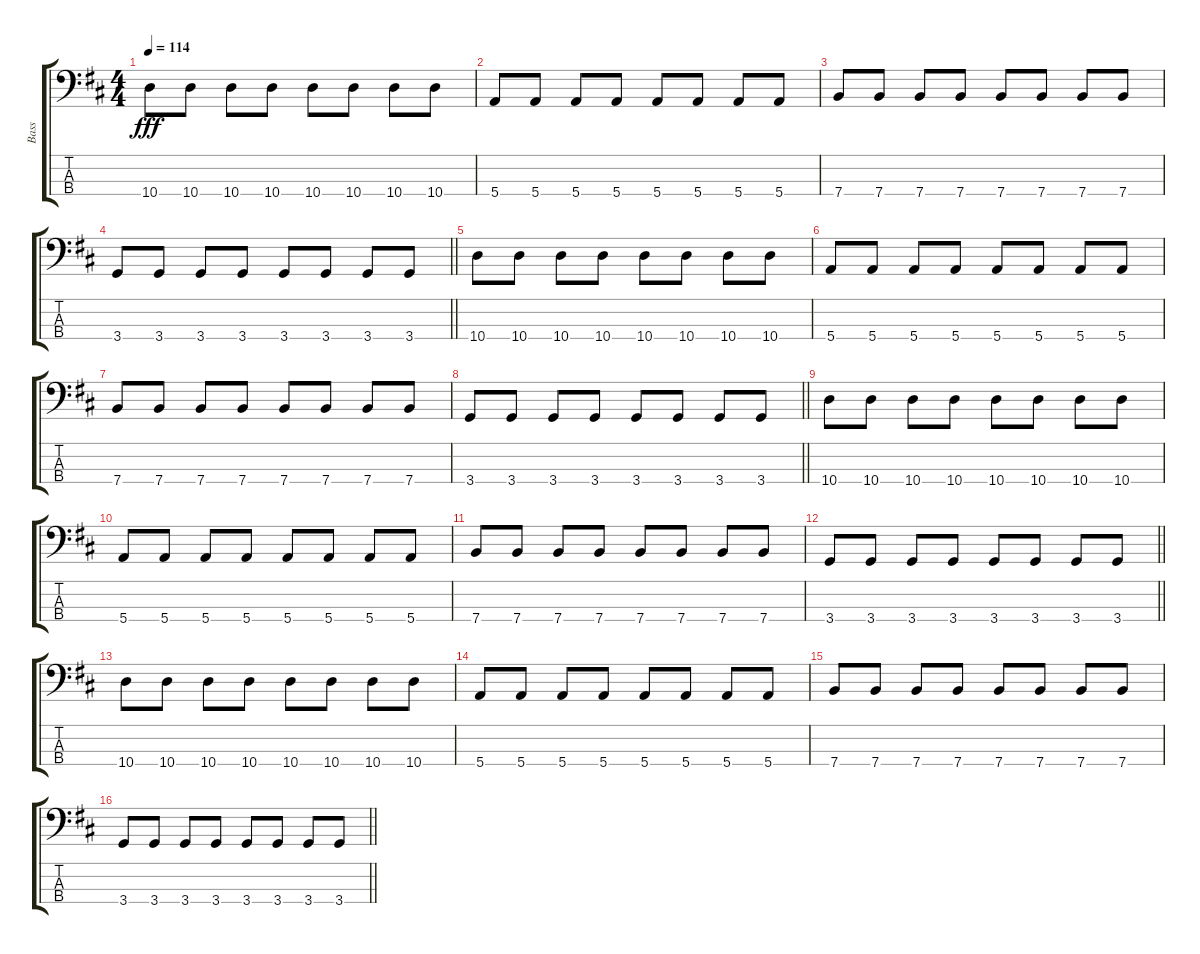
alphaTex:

\track ("Bass" "Bass") {instrument electricbassfinger}
\staff {score tabs}
\tuning (G2 D2 A1 E1) {hide}
\ts (4 4)
\tempo 114
\clef f4
\ks d
10.4.8{dy fff} 10.4.8 10.4.8 10.4.8 10.4.8 10.4.8 10.4.8 10.4.8 |
5.4.8 5.4.8 5.4.8 5.4.8 5.4.8 5.4.8 5.4.8 5.4.8 |
7.4.8 7.4.8 7.4.8 7.4.8 7.4.8 7.4.8 7.4.8 7.4.8 |
\barLineRight lightlight
3.4.8 3.4.8 3.4.8 3.4.8 3.4.8 3.4.8 3.4.8 3.4.8 |
10.4.8 10.4.8 10.4.8 10.4.8 10.4.8 10.4.8 10.4.8 10.4.8 |
5.4.8 5.4.8 5.4.8 5.4.8 5.4.8 5.4.8 5.4.8 5.4.8 |
7.4.8 7.4.8 7.4.8 7.4.8 7.4.8 7.4.8 7.4.8 7.4.8 |
\barLineRight lightlight
3.4.8 3.4.8 3.4.8 3.4.8 3.4.8 3.4.8 3.4.8 3.4.8 |
10.4.8 10.4.8 10.4.8 10.4.8 10.4.8 10.4.8 10.4.8 10.4.8 |
5.4.8 5.4.8 5.4.8 5.4.8 5.4.8 5.4.8 5.4.8 5.4.8 |
7.4.8 7.4.8 7.4.8 7.4.8 7.4.8 7.4.8 7.4.8 7.4.8 |
\barLineRight lightlight
3.4.8 3.4.8 3.4.8 3.4.8 3.4.8 3.4.8 3.4.8 3.4.8 |
10.4.8 10.4.8 10.4.8 10.4.8 10.4.8 10.4.8 10.4.8 10.4.8 |
5.4.8 5.4.8 5.4.8 5.4.8 5.4.8 5.4.8 5.4.8 5.4.8 |
7.4.8 7.4.8 7.4.8 7.4.8 7.4.8 7.4.8 7.4.8 7.4.8 |
\barLineRight lightlight
3.4.8 3.4.8 3.4.8 3.4.8 3.4.8 3.4.8 3.4.8 3.4.8
